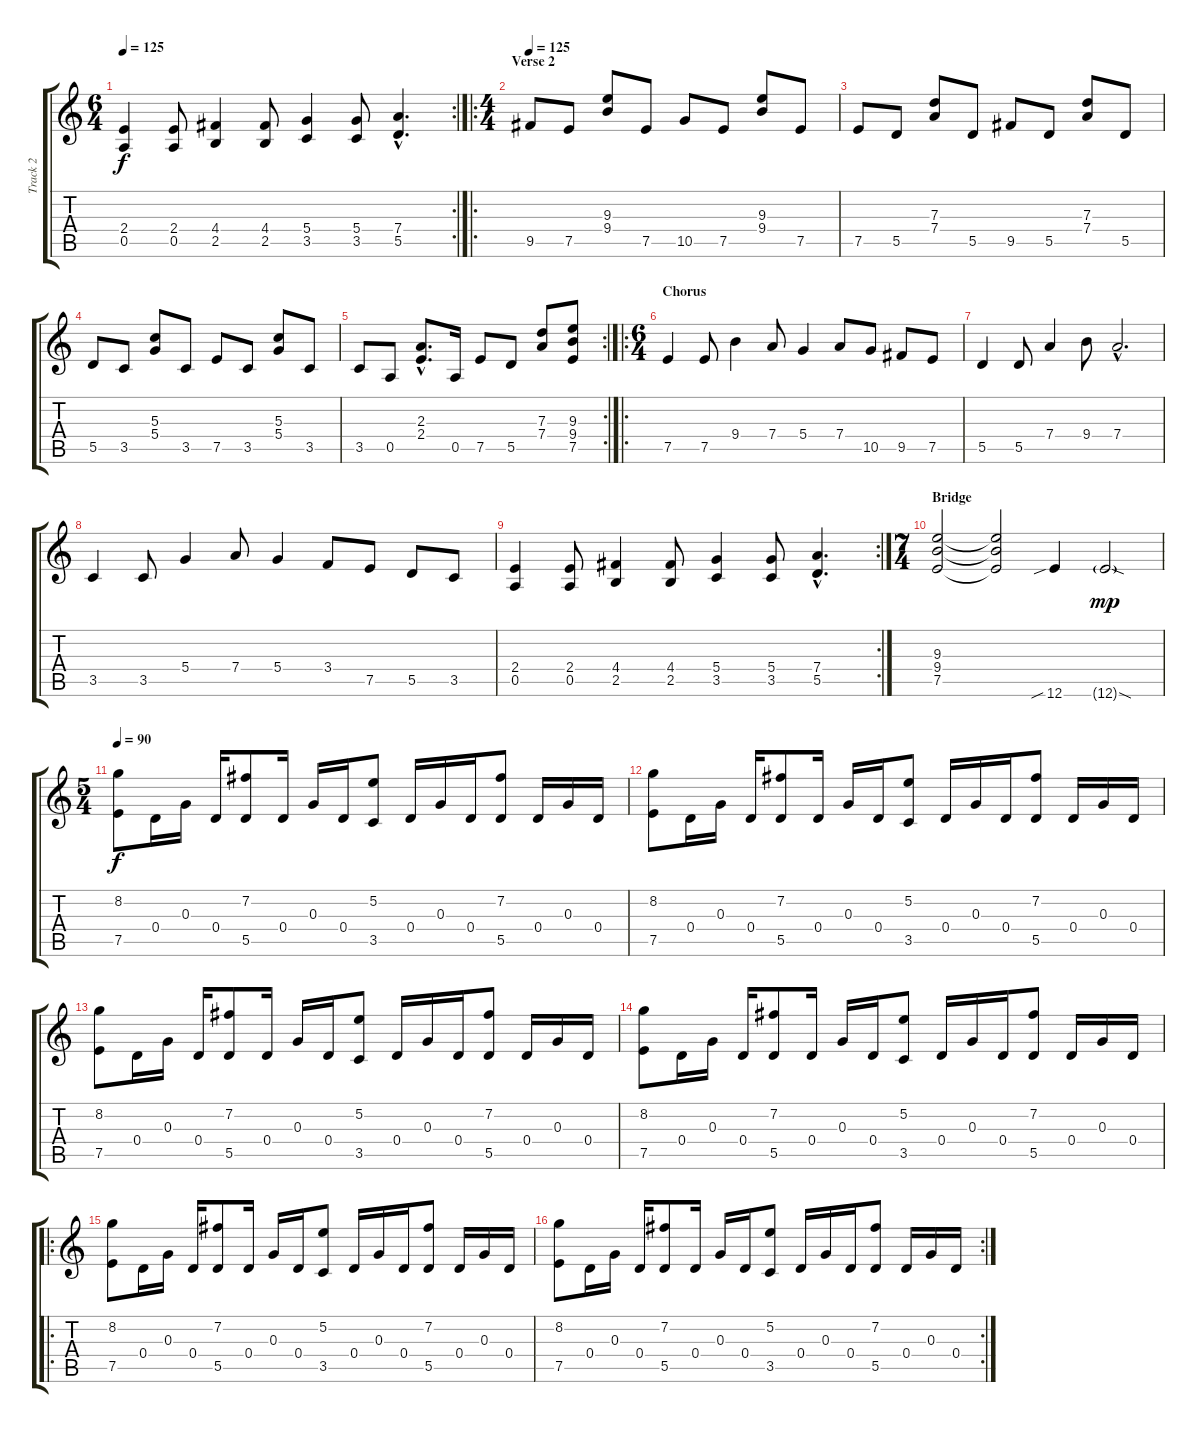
\track ("Track 2" "Track 2") {instrument acousticguitarsteel}
\staff {score tabs}
\tuning (E4 B3 G3 D3 A2 E2) {hide}
\rc 2
\ts (6 4)
\tempo 125
\clef g2
\ks c
(2.4 0.5).4{dy f} (2.4 0.5).8 (4.4 2.5).4 (4.4 2.5).8 (5.4 3.5).4 (5.4 3.5).8 (7.4{hac} 5.5{hac}).4{d} |
\ro
\ts (4 4)
\section ("" "Verse 2")
\tempo 125
9.5.8 7.5.8 (9.3 9.4).8 7.5.8 10.5.8 7.5.8 (9.3 9.4).8 7.5.8 |
7.5.8 5.5.8 (7.3 7.4).8 5.5.8 9.5.8 5.5.8 (7.3 7.4).8 5.5.8 |
5.5.8 3.5.8 (5.3 5.4).8 3.5.8 7.5.8 3.5.8 (5.3 5.4).8 3.5.8 |
\rc 2
3.5.8 0.5.8 (2.3{hac} 2.4{hac}).8{d} 0.5.16 7.5.8 5.5.8 (7.3 7.4).8 (9.3 9.4 7.5).8 |
\ro
\ts (6 4)
\section ("" "Chorus")
7.5.4 7.5.8 9.4.4 7.4.8 5.4.4 7.4.8 10.5.8 9.5.8 7.5.8 |
5.5.4 5.5.8 7.4.4 9.4.8 7.4{hac}.2{d} |
3.5.4 3.5.8 5.4.4 7.4.8 5.4.4 3.4.8 7.5.8 5.5.8 3.5.8 |
\rc 2
(2.4 0.5).4 (2.4 0.5).8 (4.4 2.5).4 (4.4 2.5).8 (5.4 3.5).4 (5.4 3.5).8 (7.4{hac} 5.5{hac}).4{d} |
\ts (7 4)
\section ("" "Bridge")
(9.3 9.4 7.5).2 (9.3{t} 9.4{t} 7.5{t}).2 12.6{sib}.4 12.6{sod g}.2{dy mp} |
\ts (5 4)
\tempo 90
(8.2 7.5).8{dy f instrument acousticguitarsteel} 0.4.16 0.3.16 0.4.16 (7.2 5.5).8 0.4.16 0.3.16 0.4.16 (5.2 3.5).8 0.4.16 0.3.16 0.4.16 (7.2 5.5).8 0.4.16 0.3.16 0.4.16 |
(8.2 7.5).8 0.4.16 0.3.16 0.4.16 (7.2 5.5).8 0.4.16 0.3.16 0.4.16 (5.2 3.5).8 0.4.16 0.3.16 0.4.16 (7.2 5.5).8 0.4.16 0.3.16 0.4.16 |
(8.2 7.5).8 0.4.16 0.3.16 0.4.16 (7.2 5.5).8 0.4.16 0.3.16 0.4.16 (5.2 3.5).8 0.4.16 0.3.16 0.4.16 (7.2 5.5).8 0.4.16 0.3.16 0.4.16 |
(8.2 7.5).8 0.4.16 0.3.16 0.4.16 (7.2 5.5).8 0.4.16 0.3.16 0.4.16 (5.2 3.5).8 0.4.16 0.3.16 0.4.16 (7.2 5.5).8 0.4.16 0.3.16 0.4.16 |
\ro
(8.2 7.5).8 0.4.16 0.3.16 0.4.16 (7.2 5.5).8 0.4.16 0.3.16 0.4.16 (5.2 3.5).8 0.4.16 0.3.16 0.4.16 (7.2 5.5).8 0.4.16 0.3.16 0.4.16 |
\rc 2
(8.2 7.5).8 0.4.16 0.3.16 0.4.16 (7.2 5.5).8 0.4.16 0.3.16 0.4.16 (5.2 3.5).8 0.4.16 0.3.16 0.4.16 (7.2 5.5).8 0.4.16 0.3.16 0.4.16
